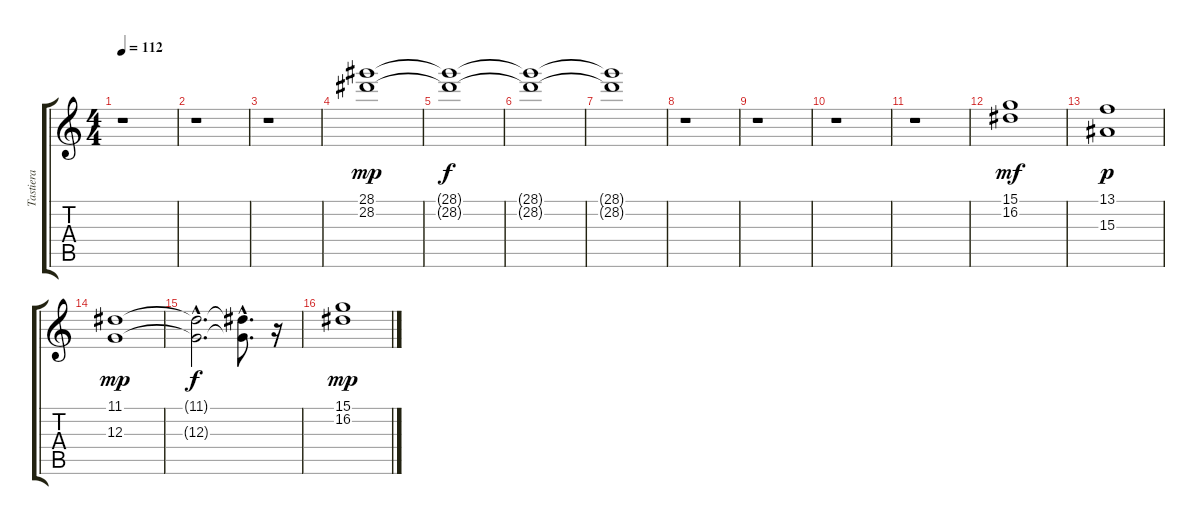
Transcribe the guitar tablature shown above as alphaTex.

\track ("Tastiera" "Tastiera") {instrument rockorgan}
\staff {score tabs}
\tuning (E4 B3 G3 D3 A2 E2) {hide}
\ts (4 4)
\tempo 112
\clef g2
\ks c
r.1{dy f} |
r.1 |
r.1 |
(28.1 28.2).1{dy mp volume 0} |
(28.1{t} 28.2{t}).1{dy f} |
(28.1{t} 28.2{t}).1 |
(28.1{t} 28.2{t}).1 |
r.1 |
r.1 |
r.1 |
r.1 |
(15.1 16.2).1{dy mf volume 8} |
(13.1 15.3).1{dy p} |
(11.1 12.3).1{dy mp} |
(11.1{hac t} 12.3{hac t}).2{d dy f} (11.1{hac t} 12.3{hac t}).8{d} r.16 |
(15.1 16.2).1{dy mp}
